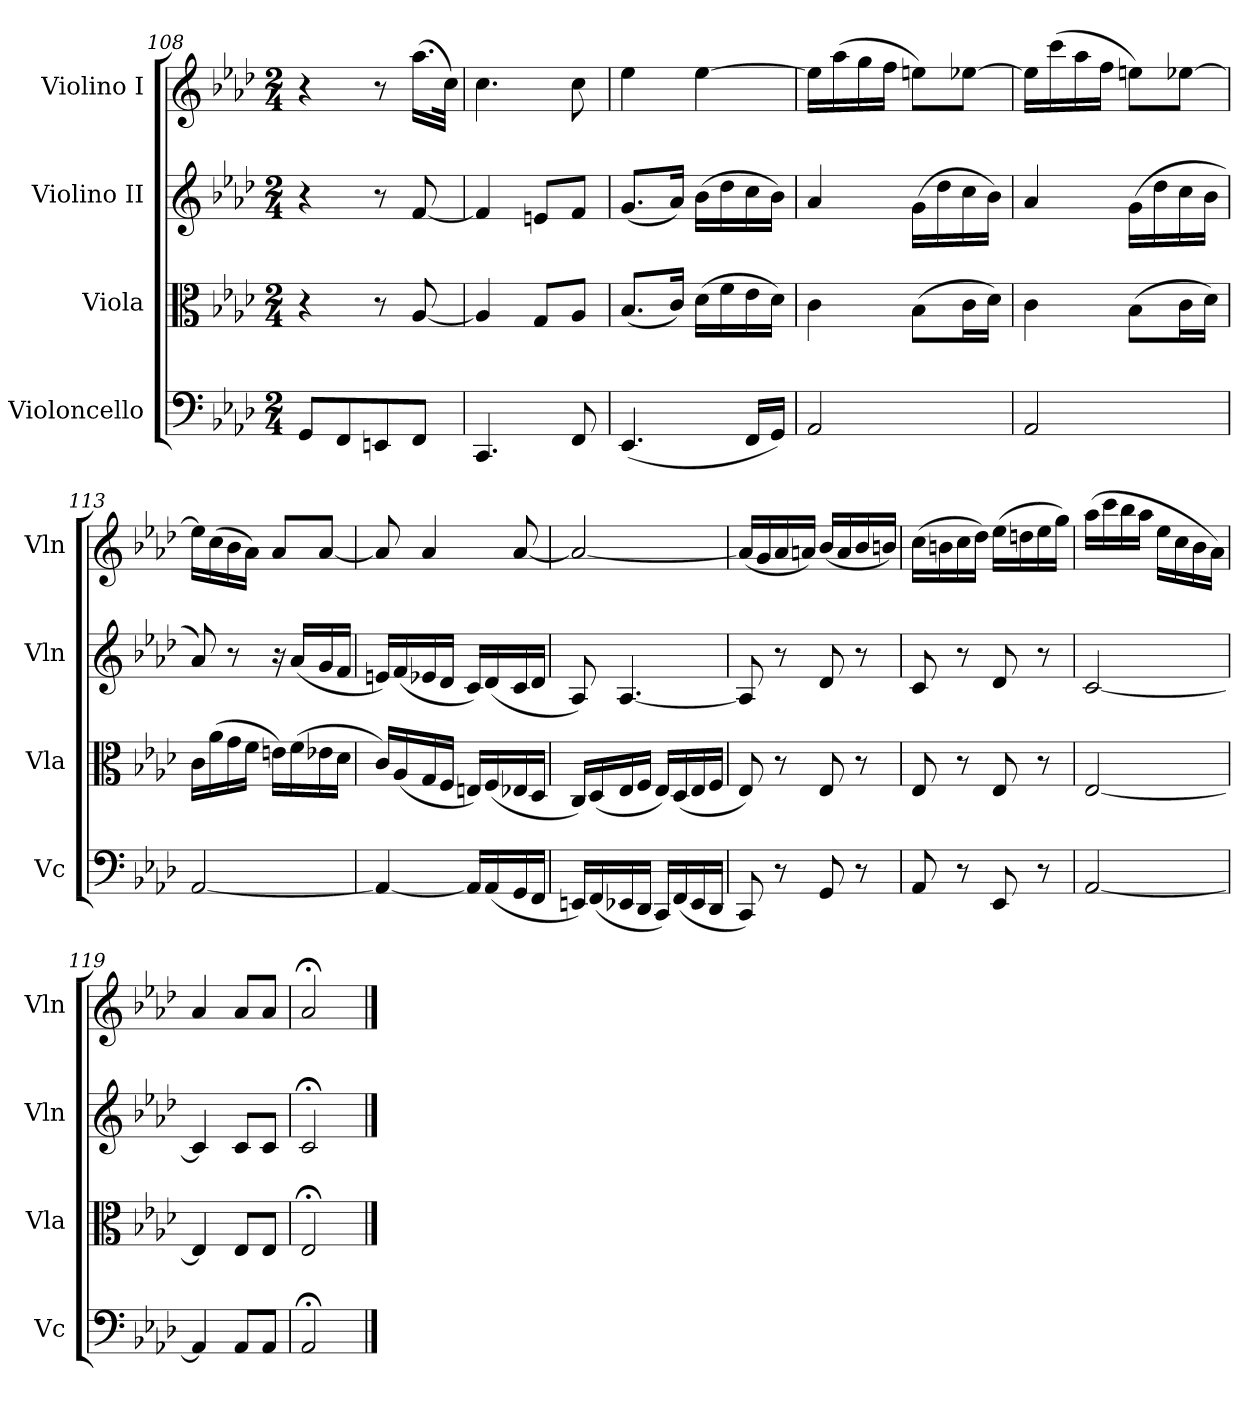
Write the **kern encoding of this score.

**kern	**kern	**kern	**kern
*part4	*part3	*part2	*part1
*staff4	*staff3	*staff2	*staff1
*I"Violoncello	*I"Viola	*I"Violino II	*I"Violino I
*I'Vc	*I'Vla	*I'Vln	*I'Vln
*clefF4	*clefC3	*clefG2	*clefG2
*k[b-e-a-d-]	*k[b-e-a-d-]	*k[b-e-a-d-]	*k[b-e-a-d-]
*M2/4	*M2/4	*M2/4	*M2/4
=108	=108	=108	=108
8GG/L	4r	4r	4r
8FF/	.	.	.
8EEn/	8r	8r	8r
8FF/J	[8A-/	[8f/	(16.aa-\LL
.	.	.	32cc\JJk)
=109	=109	=109	=109
4.CC/	4A-/]	4f/]	4.cc\
.	8G/L	8en/L	.
8FF/	8A-/J	8f/J	8cc\
=110	=110	=110	=110
(4.EE-/	(8.B-/L	(8.g/L	4ee-\
.	16c/Jk)	16a-/Jk)	.
.	(16d-\LL	(16b-\LL	[4ee-\
.	16f\	16dd-\	.
16FF/LL	16e-\	16cc\	.
16GG/JJ)	16d-\JJ)	16b-\JJ)	.
!!LO:LB:g=z
=111	=111	=111	=111
2AA-/	4c\	4a-/	16ee-\LL]
.	.	.	(16aa-\
.	.	.	16gg\
.	.	.	16ff\JJ
.	(8B-\L	(16g\LL	8een\L)
.	.	16dd-\	.
.	16c\L	16cc\	[8ee-X\J
.	16d-\JJ)	16b-\JJ)	.
=112	=112	=112	=112
2AA-/	4c\	4a-/	16ee-\LL]
.	.	.	(16ccc\
.	.	.	16aa-\
.	.	.	16ff\JJ
.	(8B-\L	(16g\LL	8een\L)
.	.	16dd-\	.
.	16c\L	16cc\	[8ee-X\J
.	16d-\JJ)	16b-\JJ	.
=113	=113	=113	=113
[2AA-/	16c\LL	8a-/)	16ee-\LL]
.	(16a-\	.	(16cc\
.	16g\	8r	16b-\
.	16f\JJ	.	16a-\JJ)
.	16en\LL)	16r	8a-/L
.	(16f\	(16a-/LL	.
.	16e-X\	16g/	[8a-/J
.	16d-\JJ	16f/JJ	.
=114	=114	=114	=114
4AA-/_	16c/LL)	16en/LL)	8a-/]
.	(16A-/	(16f/	.
.	16G/	16e-X/	4a-/
.	16F/JJ	16d-/JJ	.
16AA-/LL]	16En/LL)	16c/LL)	.
(16AA-/	(16F/	(16d-/	.
16GG/	16E-X/	16c/	[8a-/
16FF/JJ	16D-/JJ	16d-/JJ	.
=115	=115	=115	=115
16EEn/LL)	16C/LL)	8A-/)	2a-/_
(16FF/	(16D-/	.	.
16EE-X/	16E-/	[4.A-/	.
16DD-/JJ	16F/JJ	.	.
16CC/LL)	16E-/LL)	.	.
(16FF/	(16D-/	.	.
16EE-/	16E-/	.	.
16DD-/JJ	16F/JJ	.	.
=116	=116	=116	=116
8CC/)	8E-/)	8A-/]	(16a-/LL]
.	.	.	16g/
8r	8r	8r	16a-/
.	.	.	16an/JJ)
8GG/	8E-/	8d-/	(16b-/LL
.	.	.	16a/
8r	8r	8r	16b-/
.	.	.	16bn/JJ)
!!LO:LB:g=z
=117	=117	=117	=117
8AA-/	8E-/	8c/	(16cc\LL
.	.	.	16bn\
8r	8r	8r	16cc\
.	.	.	16dd-\JJ)
8EE-/	8E-/	8d-/	(16ee-\LL
.	.	.	16ddn\
8r	8r	8r	16ee-\
.	.	.	16gg\JJ)
=118	=118	=118	=118
[2AA-/	[2E-/	[2c/	(16aa-\LL
.	.	.	16ccc\
.	.	.	16bb-\
.	.	.	16aa-\JJ
.	.	.	16ee-\LL
.	.	.	16cc\
.	.	.	16b-\
.	.	.	16a-\JJ)
=119	=119	=119	=119
4AA-/]	4E-/]	4c/]	4a-/
8AA-/L	8E-/L	8c/L	8a-/L
8AA-/J	8E-/J	8c/J	8a-/J
=120	=120	=120	=120
2AA-;</	2E-;</	2c;</	2a-;</
==	==	==	==
*-	*-	*-	*-
